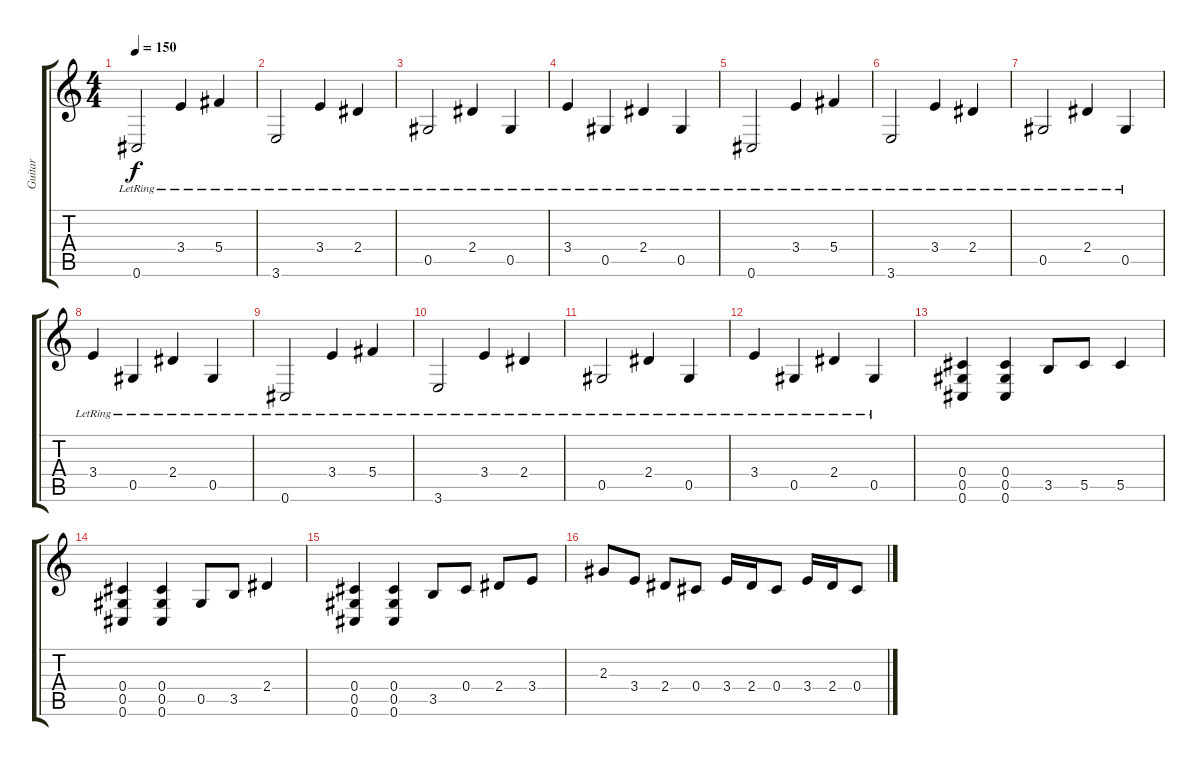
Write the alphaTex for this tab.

\track ("Guitar" "Guitar") {instrument electricguitarclean}
\staff {score tabs}
\tuning (Eb4 Bb3 Gb3 Db3 Ab2 Db2) {hide}
\ts (4 4)
\tempo 150
\clef g2
\ks c
0.6{lr}.2{dy f} 3.4{lr}.4 5.4{lr}.4 |
3.6{lr}.2 3.4{lr}.4 2.4{lr}.4 |
0.5{lr}.2 2.4{lr}.4 0.5{lr}.4 |
3.4{lr}.4 0.5{lr}.4 2.4{lr}.4 0.5{lr}.4 |
0.6{lr}.2 3.4{lr}.4 5.4{lr}.4 |
3.6{lr}.2 3.4{lr}.4 2.4{lr}.4 |
0.5{lr}.2 2.4{lr}.4 0.5{lr}.4 |
3.4{lr}.4 0.5{lr}.4 2.4{lr}.4 0.5{lr}.4 |
0.6{lr}.2 3.4{lr}.4 5.4{lr}.4 |
3.6{lr}.2 3.4{lr}.4 2.4{lr}.4 |
0.5{lr}.2 2.4{lr}.4 0.5{lr}.4 |
3.4{lr}.4 0.5{lr}.4 2.4{lr}.4 0.5{lr}.4 |
(0.4 0.5 0.6).4{instrument overdrivenguitar} (0.4 0.5 0.6).4 3.5.8 5.5.8 5.5.4 |
(0.4 0.5 0.6).4 (0.4 0.5 0.6).4 0.5.8 3.5.8 2.4.4 |
(0.4 0.5 0.6).4 (0.4 0.5 0.6).4 3.5.8 0.4.8 2.4.8 3.4.8 |
2.3.8 3.4.8 2.4.8 0.4.8 3.4.16 2.4.16 0.4.8 3.4.16 2.4.16 0.4.8
